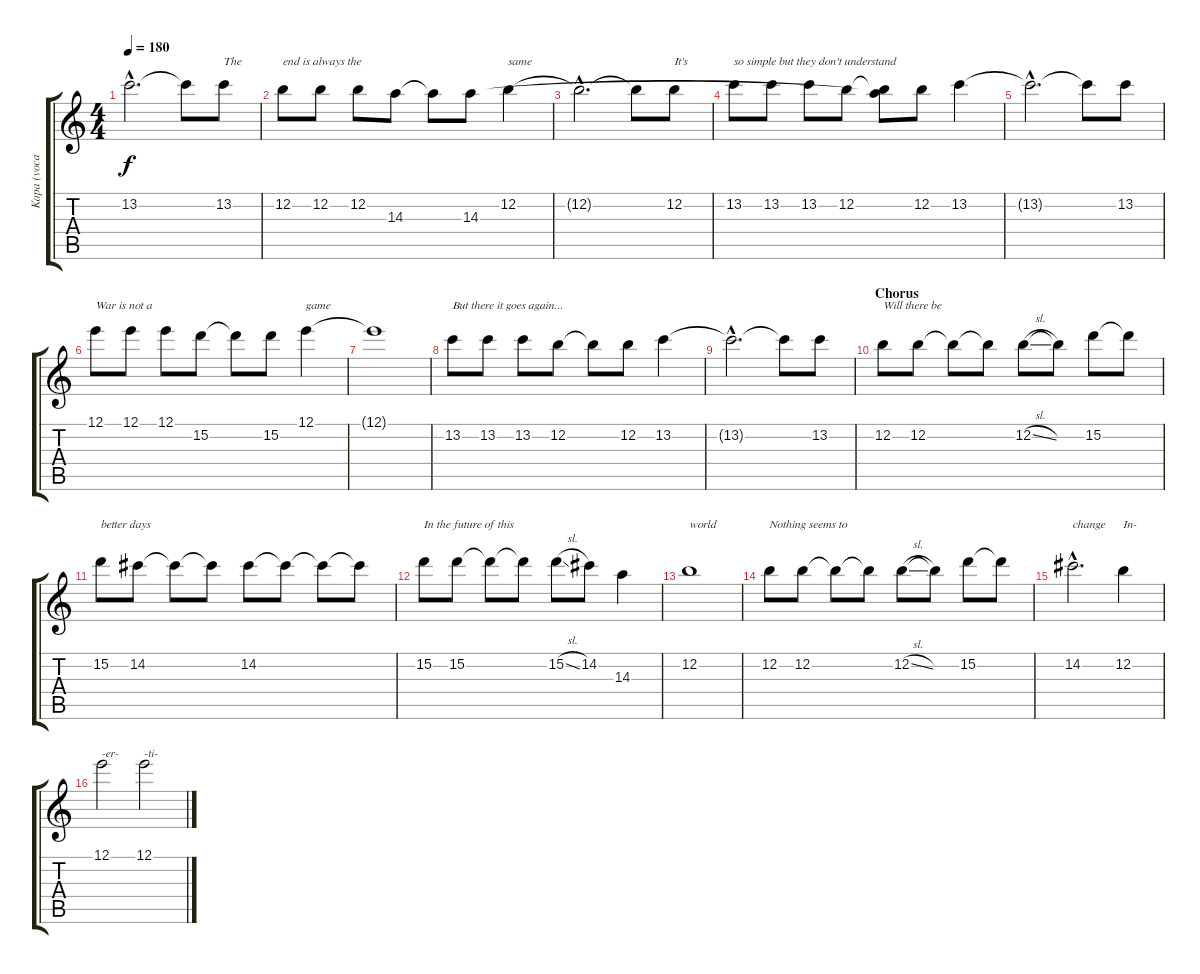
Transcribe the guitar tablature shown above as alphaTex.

\track ("Kapa (vocals)" "Kapa (voca") {instrument electricguitarjazz}
\staff {score tabs}
\tuning (E4 B3 G3 D3 A2 E2) {hide}
\ts (4 4)
\tempo 180
\clef g2
\ks c
13.2{hac t}.2{d dy f} 13.2{t}.8 13.2.8{txt "The"} |
12.2.8{txt "end is always the"} 12.2.8 12.2.8 14.3.8 14.3{t}.8 14.3.8 12.2.4{txt "same"} |
12.2{hac t}.2{d} 12.2{t}.8 12.2.8{txt "It's "} |
13.2.8{txt "so simple but they don't understand"} 13.2.8 13.2.8 12.2.8 (12.2{t} 14.3{t}).8 12.2.8 13.2.4 |
13.2{hac t}.2{d} 13.2{t}.8 13.2.8 |
12.1.8{txt "War is not a "} 12.1.8 12.1.8 15.2.8 15.2{t}.8 15.2.8 12.1.4{txt "game"} |
12.1{t}.1 |
13.2.8{txt "But there it goes again..."} 13.2.8 13.2.8 12.2.8 12.2{t}.8 12.2.8 13.2.4 |
13.2{hac t}.2{d} 13.2{t}.8 13.2.8 |
\section ("" "Chorus")
12.2.8{txt "Will there be "} 12.2.8 12.2{t}.8 12.2{t}.8 12.2{sl}.8 12.2{t}.8 15.2.8 15.2{t}.8 |
15.2.8{txt "better days"} 14.2.8 14.2{t}.8 14.2{t}.8 14.2.8 14.2{t}.8 14.2{t}.8 14.2{t}.8 |
15.2.8{txt "In the future of this"} 15.2.8 15.2{t}.8 15.2{t}.8 15.2{sl}.8 14.2.8 14.3.4 |
12.2.1{txt "world"} |
12.2.8{txt "Nothing seems to"} 12.2.8 12.2{t}.8 12.2{t}.8 12.2{sl}.8 12.2{t}.8 15.2.8 15.2{t}.8 |
14.2{hac}.2{d txt "change"} 12.2.4{txt "In-"} |
12.1.2{txt "-er-"} 12.1.2{txt "-ti-"}
